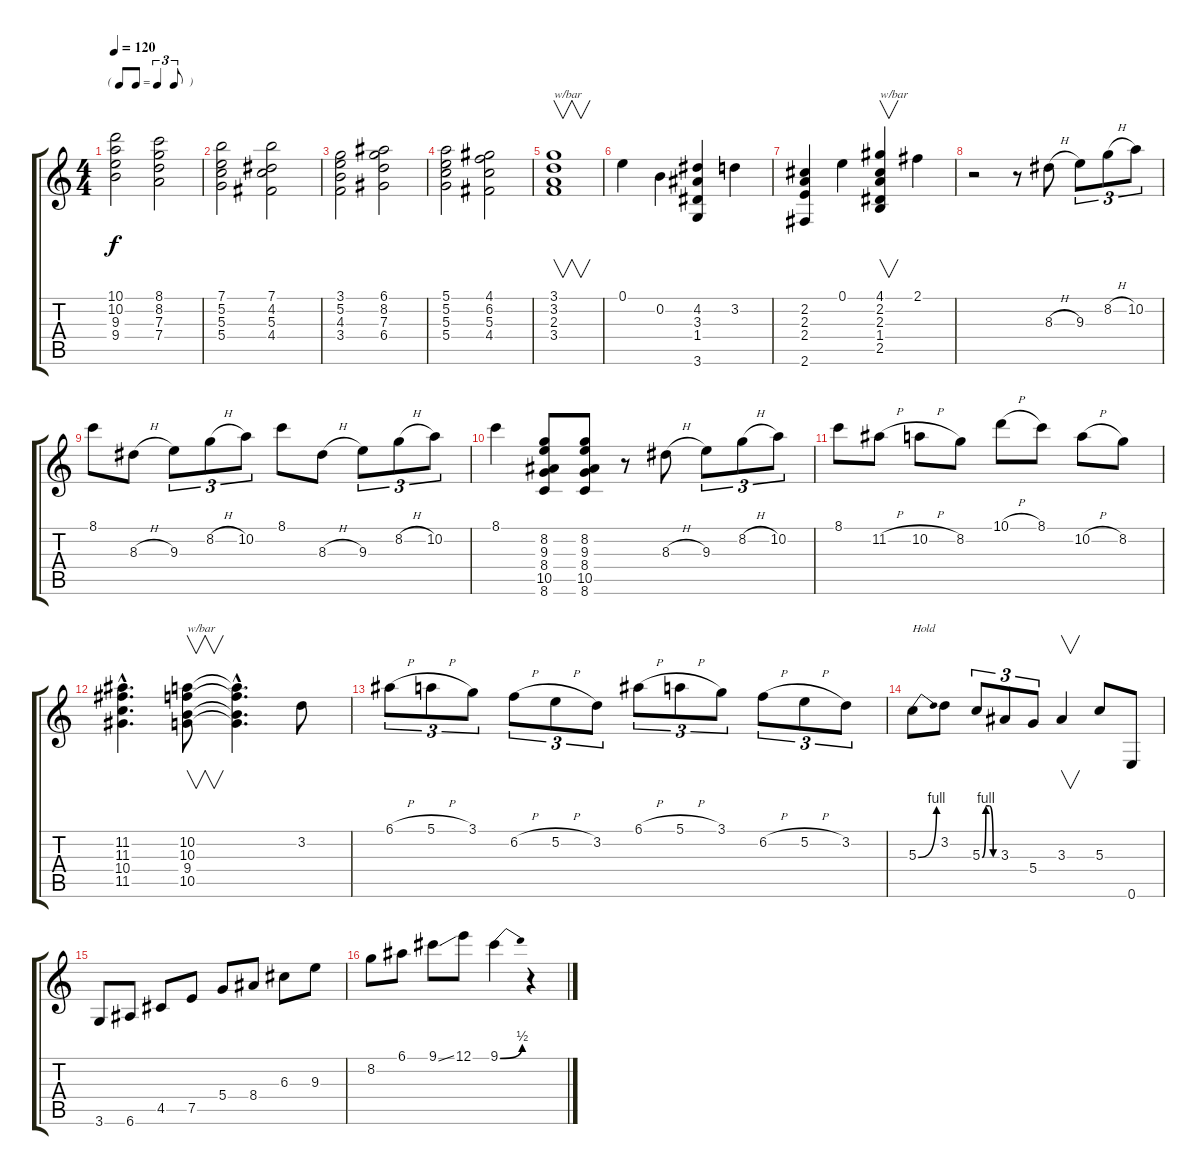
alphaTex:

\track "" {instrument acousticguitarnylon}
\staff {score tabs}
\tuning (E4 B3 G3 D3 A2 E2) {hide}
\ts (4 4)
\tf triplet8th
\tempo 120
\clef g2
\ks c
(10.1 10.2 9.3 9.4).2{dy f instrument acousticguitarnylon} (8.1 8.2 7.3 7.4).2 |
(7.1 5.2 5.3 5.4).2 (7.1 4.2 5.3 4.4).2 |
(3.1 5.2 4.3 3.4).2 (6.1 8.2 7.3 6.4).2 |
(5.1 5.2 5.3 5.4).2 (4.1 6.2 5.3 4.4).2 |
(3.1 3.2 2.3 3.4).1{v txt "w/bar"} |
0.1.4 0.2.4 (4.2 3.3 1.4 3.6).4 3.2.4 |
(2.2 2.3 2.4 2.6).4 0.1.4 (4.1 2.2 2.3 1.4 2.5).4{v txt "w/bar"} 2.1.4 |
r.2 r.8 8.3{h}.8 9.3.8{tu (3 2)} 8.2{h}.8{tu (3 2)} 10.2.8{tu (3 2)} |
8.1.8 8.3{h}.8 9.3.8{tu (3 2)} 8.2{h}.8{tu (3 2)} 10.2.8{tu (3 2)} 8.1.8 8.3{h}.8 9.3.8{tu (3 2)} 8.2{h}.8{tu (3 2)} 10.2.8{tu (3 2)} |
8.1.4 (8.2 9.3 8.4 10.5 8.6).8 (8.2 9.3 8.4 10.5 8.6).8 r.8 8.3{h}.8 9.3.8{tu (3 2)} 8.2{h}.8{tu (3 2)} 10.2.8{tu (3 2)} |
8.1.8 11.2{h}.8 10.2{h}.8 8.2.8 10.1{h}.8 8.1.8 10.2{h}.8 8.2.8 |
(11.2{hac} 11.3{hac} 10.4{hac} 11.5{hac}).4{d} (10.2 10.3 9.4 10.5).8{v txt "w/bar"} (10.2{hac t} 10.3{hac t} 9.4{hac t} 10.5{hac t}).4{d} 3.2.8 |
6.1{h}.8{tu (3 2)} 5.1{h}.8{tu (3 2)} 3.1.8{tu (3 2)} 6.2{h}.8{tu (3 2)} 5.2{h}.8{tu (3 2)} 3.2.8{tu (3 2)} 6.1{h}.8{tu (3 2)} 5.1{h}.8{tu (3 2)} 3.1.8{tu (3 2)} 6.2{h}.8{tu (3 2)} 5.2{h}.8{tu (3 2)} 3.2.8{tu (3 2)} |
5.3{be (bend 0 0 60 4)}.8{txt "Hold"} 3.2.8 5.3{be (custom 0 0 15 4 30 4 45 0 60 0)}.8{tu (3 2)} 3.3.8{tu (3 2)} 5.4.8{tu (3 2)} 3.3.4{v} 5.3.8 0.6.8 |
3.6.8 6.6.8 4.5.8 7.5.8 5.4.8 8.4.8 6.3.8 9.3.8 |
8.2.8 6.1.8 9.1{ss}.8 12.1.8 9.1{be (bend 0 0 60 2)}.4 r.4
